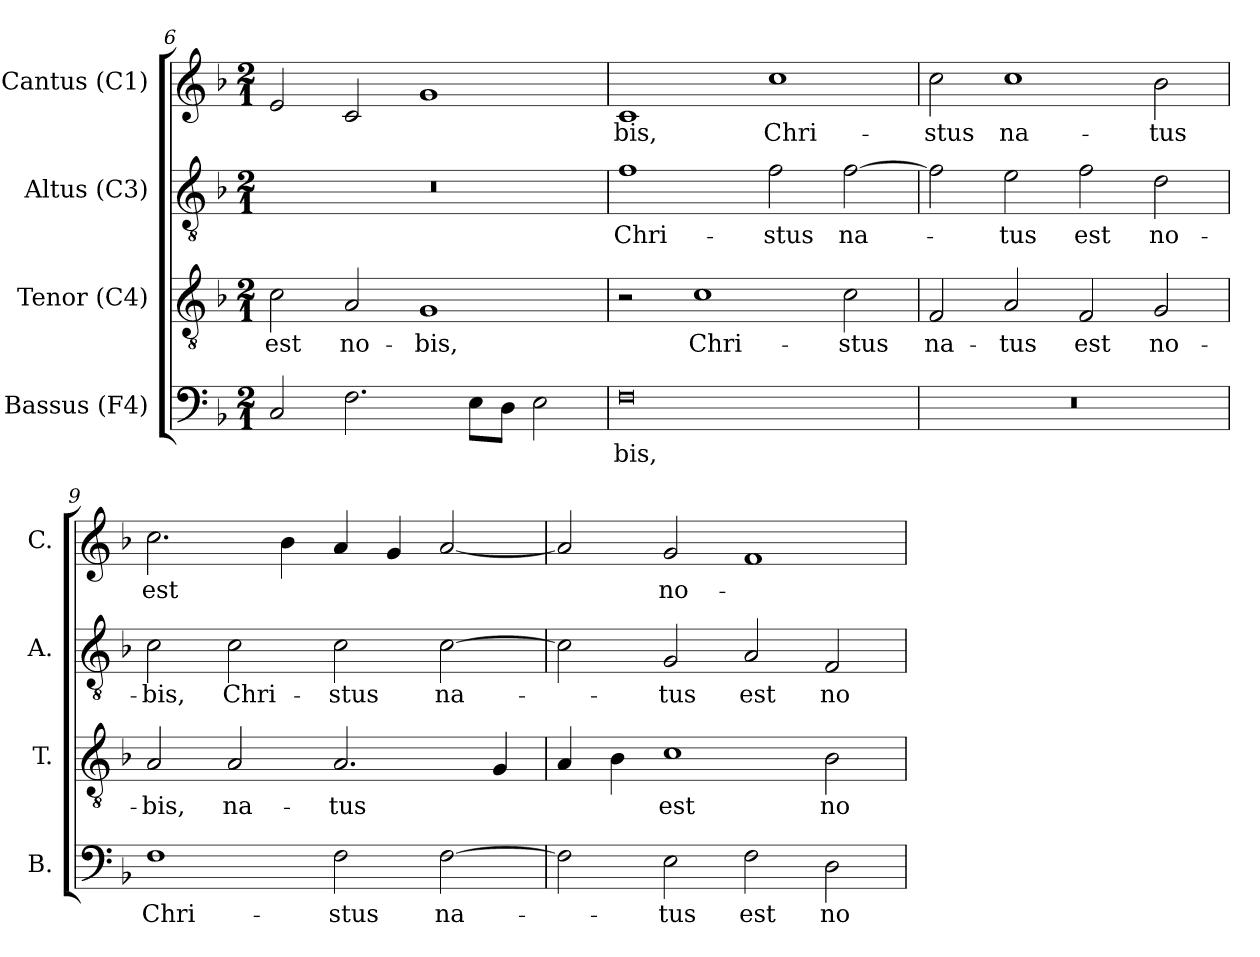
**kern	**text	**kern	**text	**kern	**text	**kern	**text
*part4	*part4	*part3	*part3	*part2	*part2	*part1	*part1
*staff4	*staff4	*staff3	*staff3	*staff2	*staff2	*staff1	*staff1
*I"Bassus (F4)	*	*I"Tenor (C4)	*	*I"Altus (C3)	*	*I"Cantus (C1)	*
*I'B.	*	*I'T.	*	*I'A.	*	*I'C.	*
*clefF4	*	*clefGv2	*	*clefGv2	*	*clefG2	*
*	*	*ITrd7c12	*	*ITrd7c12	*	*	*
*k[b-]	*	*k[b-]	*	*k[b-]	*	*k[b-]	*
*F:	*	*F:	*	*F:	*	*F:	*
*M2/1	*	*M2/1	*	*M2/1	*	*M2/1	*
=6	=6	=6	=6	=6	=6	=6	=6
!	!	!	!LO:LY:b:color=#000000	!LO:N:vis=1	!	!	!
2Ci/	.	2Ci\	est	0r	.	2ei/	.
!	!	!	!LO:LY:b:color=#000000	!	!	!	!
2.Fi\	.	2AAi/	no-	.	.	2ci/	.
!	!	!	!LO:LY:b:color=#000000	!	!	!	!
.	.	1GGi	-bis,	.	.	1gi	.
8Ei\L	.	.	.	.	.	.	.
8Di\J	.	.	.	.	.	.	.
2Ei\	.	.	.	.	.	.	.
=7	=7	=7	=7	=7	=7	=7	=7
!	!LO:LY:b:color=#000000	!	!	!	!	!	!
!	!	!	!	!	!LO:LY:b:color=#000000	!	!
!	!	!	!	!	!	!	!LO:LY:b:color=#000000
0Fi	-bis,	2r	.	1Fi	Chri-	1ci	-bis,
!	!	!	!LO:LY:b:color=#000000	!	!	!	!
.	.	1Ci	Chri-	.	.	.	.
!	!	!	!	!	!LO:LY:b:color=#000000	!	!
!	!	!	!	!	!	!	!LO:LY:b:color=#000000
.	.	.	.	2Fi\	-stus	1cci	Chri-
!	!	!	!LO:LY:b:color=#000000	!	!	!	!
!	!	!	!	!	!LO:LY:b:color=#000000	!	!
.	.	2Ci\	-stus	[2Fi\	na-	.	.
=8	=8	=8	=8	=8	=8	=8	=8
!LO:N:vis=1	!	!	!	!	!	!	!
!	!	!	!LO:LY:b:color=#000000	!	!	!	!
!	!	!	!	!	!	!	!LO:LY:b:color=#000000
0r	.	2FFi/	na-	2Fi\]	.	2cci\	-stus
!	!	!	!LO:LY:b:color=#000000	!	!	!	!
!	!	!	!	!	!LO:LY:b:color=#000000	!	!
!	!	!	!	!	!	!	!LO:LY:b:color=#000000
.	.	2AAi/	-tus	2Ei\	-tus	1cci	na-
!	!	!	!LO:LY:b:color=#000000	!	!	!	!
!	!	!	!	!	!LO:LY:b:color=#000000	!	!
.	.	2FFi/	est	2Fi\	est	.	.
!	!	!	!LO:LY:b:color=#000000	!	!	!	!
!	!	!	!	!	!LO:LY:b:color=#000000	!	!
!	!	!	!	!	!	!	!LO:LY:b:color=#000000
.	.	2GGi/	no-	2Di\	no-	2b-i\	-tus
!!LO:LB:g=z
=9	=9	=9	=9	=9	=9	=9	=9
!	!LO:LY:b:color=#000000	!	!	!	!	!	!
!	!	!	!LO:LY:b:color=#000000	!	!	!	!
!	!	!	!	!	!LO:LY:b:color=#000000	!	!
!	!	!	!	!	!	!	!LO:LY:b:color=#000000
1Fi	Chri-	2AAi/	-bis,	2Ci\	-bis,	2.cci\	est
!	!	!	!LO:LY:b:color=#000000	!	!	!	!
!	!	!	!	!	!LO:LY:b:color=#000000	!	!
.	.	2AAi/	na-	2Ci\	Chri-	.	.
.	.	.	.	.	.	4b-i\	.
!	!LO:LY:b:color=#000000	!	!	!	!	!	!
!	!	!	!LO:LY:b:color=#000000	!	!	!	!
!	!	!	!	!	!LO:LY:b:color=#000000	!	!
2Fi\	-stus	2.AAi/	-tus	2Ci\	-stus	4ai/	.
.	.	.	.	.	.	4gi/	.
!	!LO:LY:b:color=#000000	!	!	!	!	!	!
!	!	!	!	!	!LO:LY:b:color=#000000	!	!
[2Fi\	na-	.	.	[2Ci\	na-	[2ai/	.
.	.	4GGi/	.	.	.	.	.
=10	=10	=10	=10	=10	=10	=10	=10
2Fi\]	.	4AAi/	.	2Ci\]	.	2ai/]	.
.	.	4BB-i\	.	.	.	.	.
!	!LO:LY:b:color=#000000	!	!	!	!	!	!
!	!	!	!LO:LY:b:color=#000000	!	!	!	!
!	!	!	!	!	!LO:LY:b:color=#000000	!	!
!	!	!	!	!	!	!	!LO:LY:b:color=#000000
2Ei\	-tus	1Ci	est	2GGi/	-tus	2gi/	no-
!	!LO:LY:b:color=#000000	!	!	!	!	!	!
!	!	!	!	!	!LO:LY:b:color=#000000	!	!
2Fi\	est	.	.	2AAi/	est	1fi	.
!	!LO:LY:b:color=#000000	!	!	!	!	!	!
!	!	!	!LO:LY:b:color=#000000	!	!	!	!
!	!	!	!	!	!LO:LY:b:color=#000000	!	!
2Di\	no-	2BB-i\	no-	2FFi/	no-	.	.
=	=	=	=	=	=	=	=
*-	*-	*-	*-	*-	*-	*-	*-
